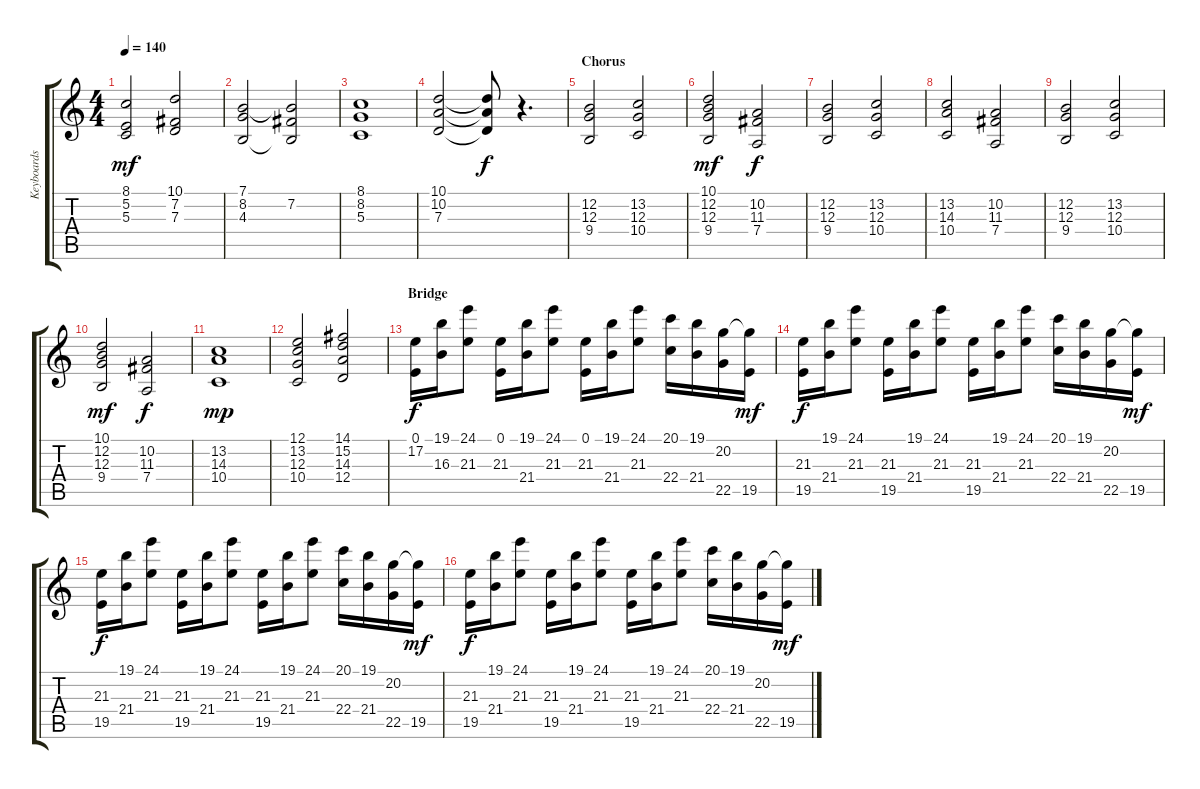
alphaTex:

\track ("Keyboards" "Keyboards") {instrument stringensemble1}
\staff {score tabs}
\tuning (E4 B3 G3 D3 A2 E2) {hide}
\ts (4 4)
\tempo 140
\clef g2
\ks c
(8.1 5.2 5.3).2{dy mf} (10.1 7.2 7.3).2 |
(7.1 8.2 4.3).2 (7.1{t} 7.2 4.3{t}).2 |
(8.1 8.2 5.3).1 |
(10.1 10.2 7.3).2 (10.1{t} 10.2{t} 7.3{t}).8{dy f} r.4{d} |
\section ("" "Chorus")
(12.2 12.3 9.4).2{volume 13 instrument stringensemble1} (13.2 12.3 10.4).2 |
(10.1 12.2 12.3 9.4).2{dy mf} (10.2 11.3 7.4).2{dy f} |
(12.2 12.3 9.4).2 (13.2 12.3 10.4).2 |
(13.2 14.3 10.4).2 (10.2 11.3 7.4).2 |
(12.2 12.3 9.4).2 (13.2 12.3 10.4).2 |
(10.1 12.2 12.3 9.4).2{dy mf} (10.2 11.3 7.4).2{dy f} |
(13.2 14.3 10.4).1{dy mp} |
(12.1 13.2 12.3 10.4).2 (14.1 15.2 14.3 12.4).2 |
\section ("" "Bridge")
(0.1 17.2).16{dy f volume 13 instrument stringensemble1} (19.1 16.3).16 (24.1 21.3).8 (0.1 21.3).16 (19.1 21.4).16 (24.1 21.3).8 (0.1 21.3).16 (19.1 21.4).16 (24.1 21.3).8 (20.1 22.4).16 (19.1 21.4).16 (20.2 22.5).16 (20.2{t} 19.5).16{dy mf} |
(21.3 19.5).16{dy f} (19.1 21.4).16 (24.1 21.3).8 (21.3 19.5).16 (19.1 21.4).16 (24.1 21.3).8 (21.3 19.5).16 (19.1 21.4).16 (24.1 21.3).8 (20.1 22.4).16 (19.1 21.4).16 (20.2 22.5).16 (20.2{t} 19.5).16{dy mf} |
(21.3 19.5).16{dy f} (19.1 21.4).16 (24.1 21.3).8 (21.3 19.5).16 (19.1 21.4).16 (24.1 21.3).8 (21.3 19.5).16 (19.1 21.4).16 (24.1 21.3).8 (20.1 22.4).16 (19.1 21.4).16 (20.2 22.5).16 (20.2{t} 19.5).16{dy mf} |
(21.3 19.5).16{dy f} (19.1 21.4).16 (24.1 21.3).8 (21.3 19.5).16 (19.1 21.4).16 (24.1 21.3).8 (21.3 19.5).16 (19.1 21.4).16 (24.1 21.3).8 (20.1 22.4).16 (19.1 21.4).16 (20.2 22.5).16 (20.2{t} 19.5).16{dy mf}
